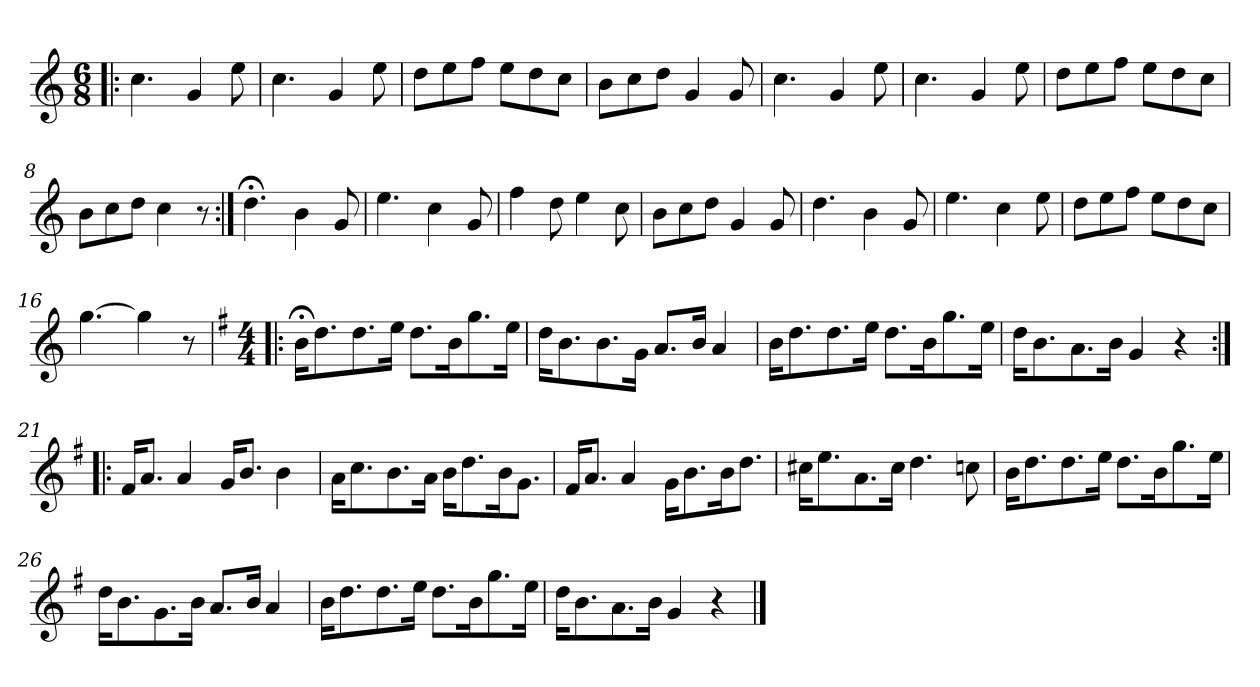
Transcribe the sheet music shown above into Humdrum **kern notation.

**kern
*part1
*staff1
*clefG2
*k[]
*M6/8
=1!|:
4.cc\
4g/
8ee\
=2
4.cc\
4g/
8ee\
=3
8dd\L
8ee\
8ff\J
8ee\L
8dd\
8cc\J
=4
8b\L
8cc\
8dd\J
4g/
8g/
=5
4.cc\
4g/
8ee\
=6
4.cc\
4g/
8ee\
=7
8dd\L
8ee\
8ff\J
8ee\L
8dd\
8cc\J
=8
8b\L
8cc\
8dd\J
4cc\
8r
=9:|!
4.dd;<\
4b\
8g/
!!LO:LB:g=z
=10
4.ee\
4cc\
8g/
=11
4ff\
8dd\
4ee\
8cc\
=12
8b\L
8cc\
8dd\J
4g/
8g/
=13
4.dd\
4b\
8g/
=14
4.ee\
4cc\
8ee\
=15
8dd\L
8ee\
8ff\J
8ee\L
8dd\
8cc\J
=16
[4.gg\
4gg\]
8r
=17!|:
*k[f#]
*G:
*M4/4
16b;<\KL
8.dd\
8.dd\
16ee\Jk
8.dd\L
16b\K
8.gg\
16ee\Jk
!!LO:LB:g=z
=18
16dd\KL
8.b\
8.b\
16g\Jk
8.a/L
16b/Jk
4a/
=19
16b\KL
8.dd\
8.dd\
16ee\Jk
8.dd\L
16b\K
8.gg\
16ee\Jk
=20
16dd\KL
8.b\
8.a\
16b\Jk
4g/
4r
=21:|!|:
16f#/KL
8.a/J
4a/
16g/KL
8.b/J
4b\
=22
16a\KL
8.cc\
8.b\
16a\Jk
16b\KL
8.dd\
16b\K
8.g\J
!!LO:LB:g=z
=23
16f#/KL
8.a/J
4a/
16g\KL
8.b\
16b\K
8.dd\J
=24
16cc#X\KL
8.ee\
8.a\
16cc#\Jk
4.dd\
8ccn\
=25
16b\KL
8.dd\
8.dd\
16ee\Jk
8.dd\L
16b\K
8.gg\
16ee\Jk
=26
16dd\KL
8.b\
8.g\
16b\Jk
8.a/L
16b/Jk
4a/
=27
16b\KL
8.dd\
8.dd\
16ee\Jk
8.dd\L
16b\K
8.gg\
16ee\Jk
!!LO:LB:g=z
=28
16dd\KL
8.b\
8.a\
16b\Jk
4g/
4r
==
*-
